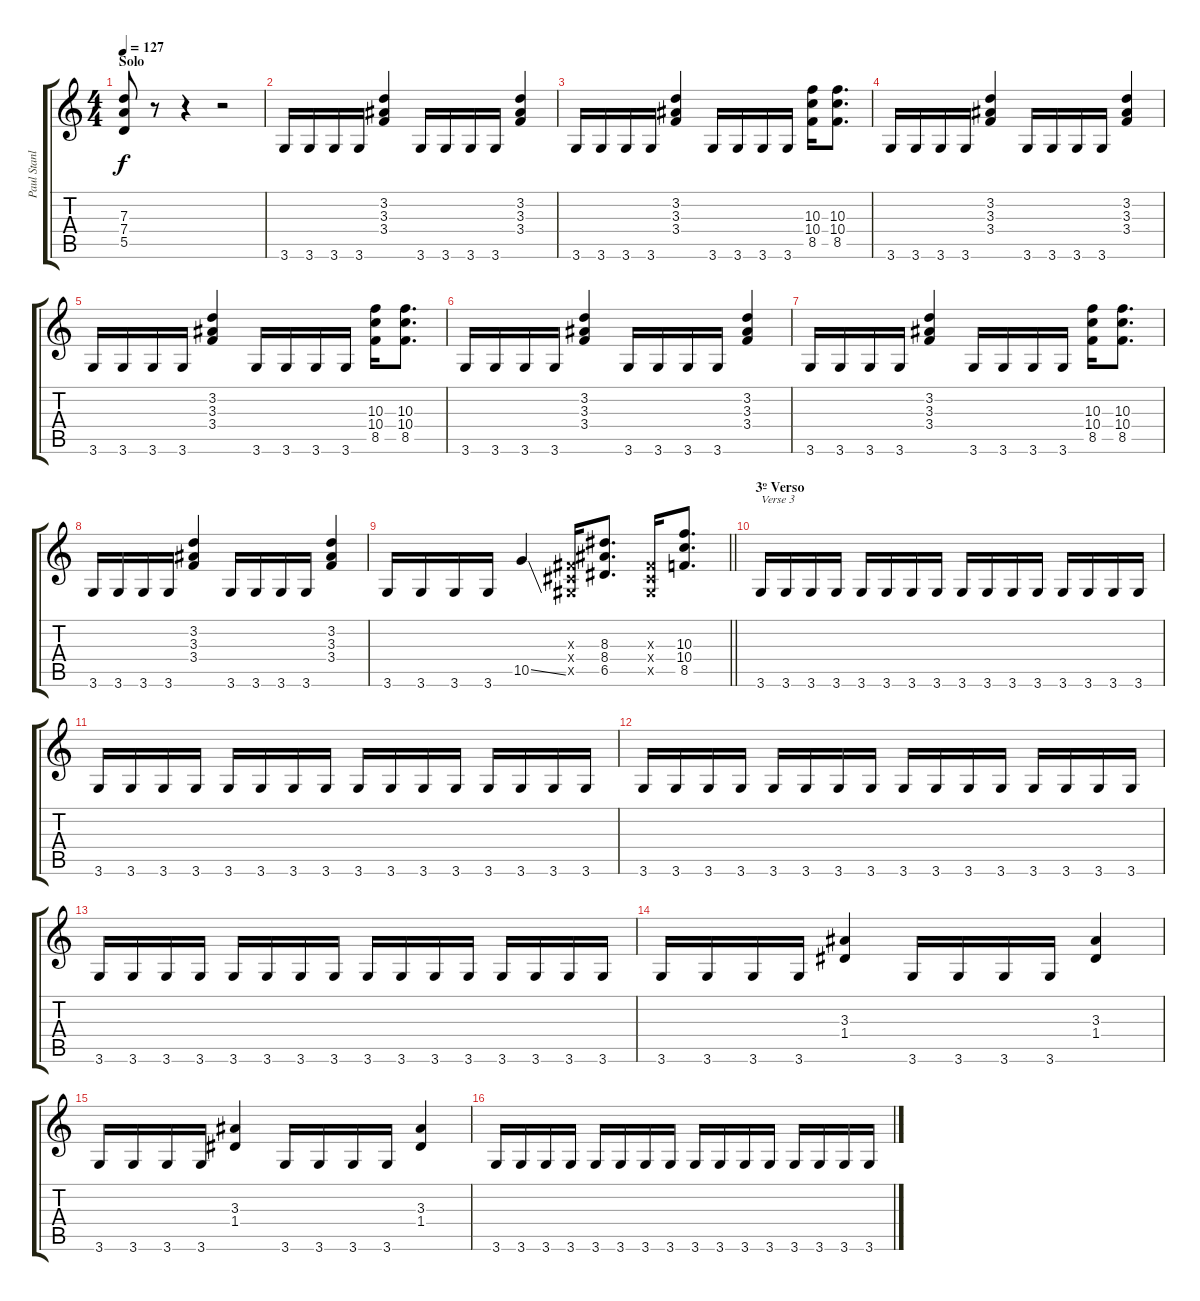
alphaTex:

\track ("Paul Stanley - Guitarra Rítmica" "Paul Stanl") {instrument overdrivenguitar}
\staff {score tabs}
\tuning (E4 B3 G3 D3 A2 E2) {hide}
\ts (4 4)
\section ("" "Solo")
\tempo 127
\clef g2
\ks c
(7.3 7.4 5.5).8{dy f} r.8 r.4 r.2 |
3.6.16 3.6.16 3.6.16 3.6.16 (3.2 3.3 3.4).4 3.6.16 3.6.16 3.6.16 3.6.16 (3.2 3.3 3.4).4 |
3.6.16 3.6.16 3.6.16 3.6.16 (3.2 3.3 3.4).4 3.6.16 3.6.16 3.6.16 3.6.16 (10.3 10.4 8.5).16 (10.3 10.4 8.5).8{d} |
3.6.16 3.6.16 3.6.16 3.6.16 (3.2 3.3 3.4).4 3.6.16 3.6.16 3.6.16 3.6.16 (3.2 3.3 3.4).4 |
3.6.16 3.6.16 3.6.16 3.6.16 (3.2 3.3 3.4).4 3.6.16 3.6.16 3.6.16 3.6.16 (10.3 10.4 8.5).16 (10.3 10.4 8.5).8{d} |
3.6.16 3.6.16 3.6.16 3.6.16 (3.2 3.3 3.4).4 3.6.16 3.6.16 3.6.16 3.6.16 (3.2 3.3 3.4).4 |
3.6.16 3.6.16 3.6.16 3.6.16 (3.2 3.3 3.4).4 3.6.16 3.6.16 3.6.16 3.6.16 (10.3 10.4 8.5).16 (10.3 10.4 8.5).8{d} |
3.6.16 3.6.16 3.6.16 3.6.16 (3.2 3.3 3.4).4 3.6.16 3.6.16 3.6.16 3.6.16 (3.2 3.3 3.4).4 |
\barLineRight lightlight
3.6.16 3.6.16 3.6.16 3.6.16 10.5{ss}.4 (-1.3{x} -1.4{x} -1.5{x}).16 (8.3 8.4 6.5).8{d} (-1.3{x} -1.4{x} -1.5{x}).16 (10.3 10.4 8.5).8{d} |
\section ("" "3º Verso")
3.6.16{txt "Verse 3"} 3.6.16 3.6.16 3.6.16 3.6.16 3.6.16 3.6.16 3.6.16 3.6.16 3.6.16 3.6.16 3.6.16 3.6.16 3.6.16 3.6.16 3.6.16 |
3.6.16 3.6.16 3.6.16 3.6.16 3.6.16 3.6.16 3.6.16 3.6.16 3.6.16 3.6.16 3.6.16 3.6.16 3.6.16 3.6.16 3.6.16 3.6.16 |
3.6.16 3.6.16 3.6.16 3.6.16 3.6.16 3.6.16 3.6.16 3.6.16 3.6.16 3.6.16 3.6.16 3.6.16 3.6.16 3.6.16 3.6.16 3.6.16 |
3.6.16 3.6.16 3.6.16 3.6.16 3.6.16 3.6.16 3.6.16 3.6.16 3.6.16 3.6.16 3.6.16 3.6.16 3.6.16 3.6.16 3.6.16 3.6.16 |
3.6.16 3.6.16 3.6.16 3.6.16 (3.3 1.4).4 3.6.16 3.6.16 3.6.16 3.6.16 (3.3 1.4).4 |
3.6.16 3.6.16 3.6.16 3.6.16 (3.3 1.4).4 3.6.16 3.6.16 3.6.16 3.6.16 (3.3 1.4).4 |
3.6.16 3.6.16 3.6.16 3.6.16 3.6.16 3.6.16 3.6.16 3.6.16 3.6.16 3.6.16 3.6.16 3.6.16 3.6.16 3.6.16 3.6.16 3.6.16
